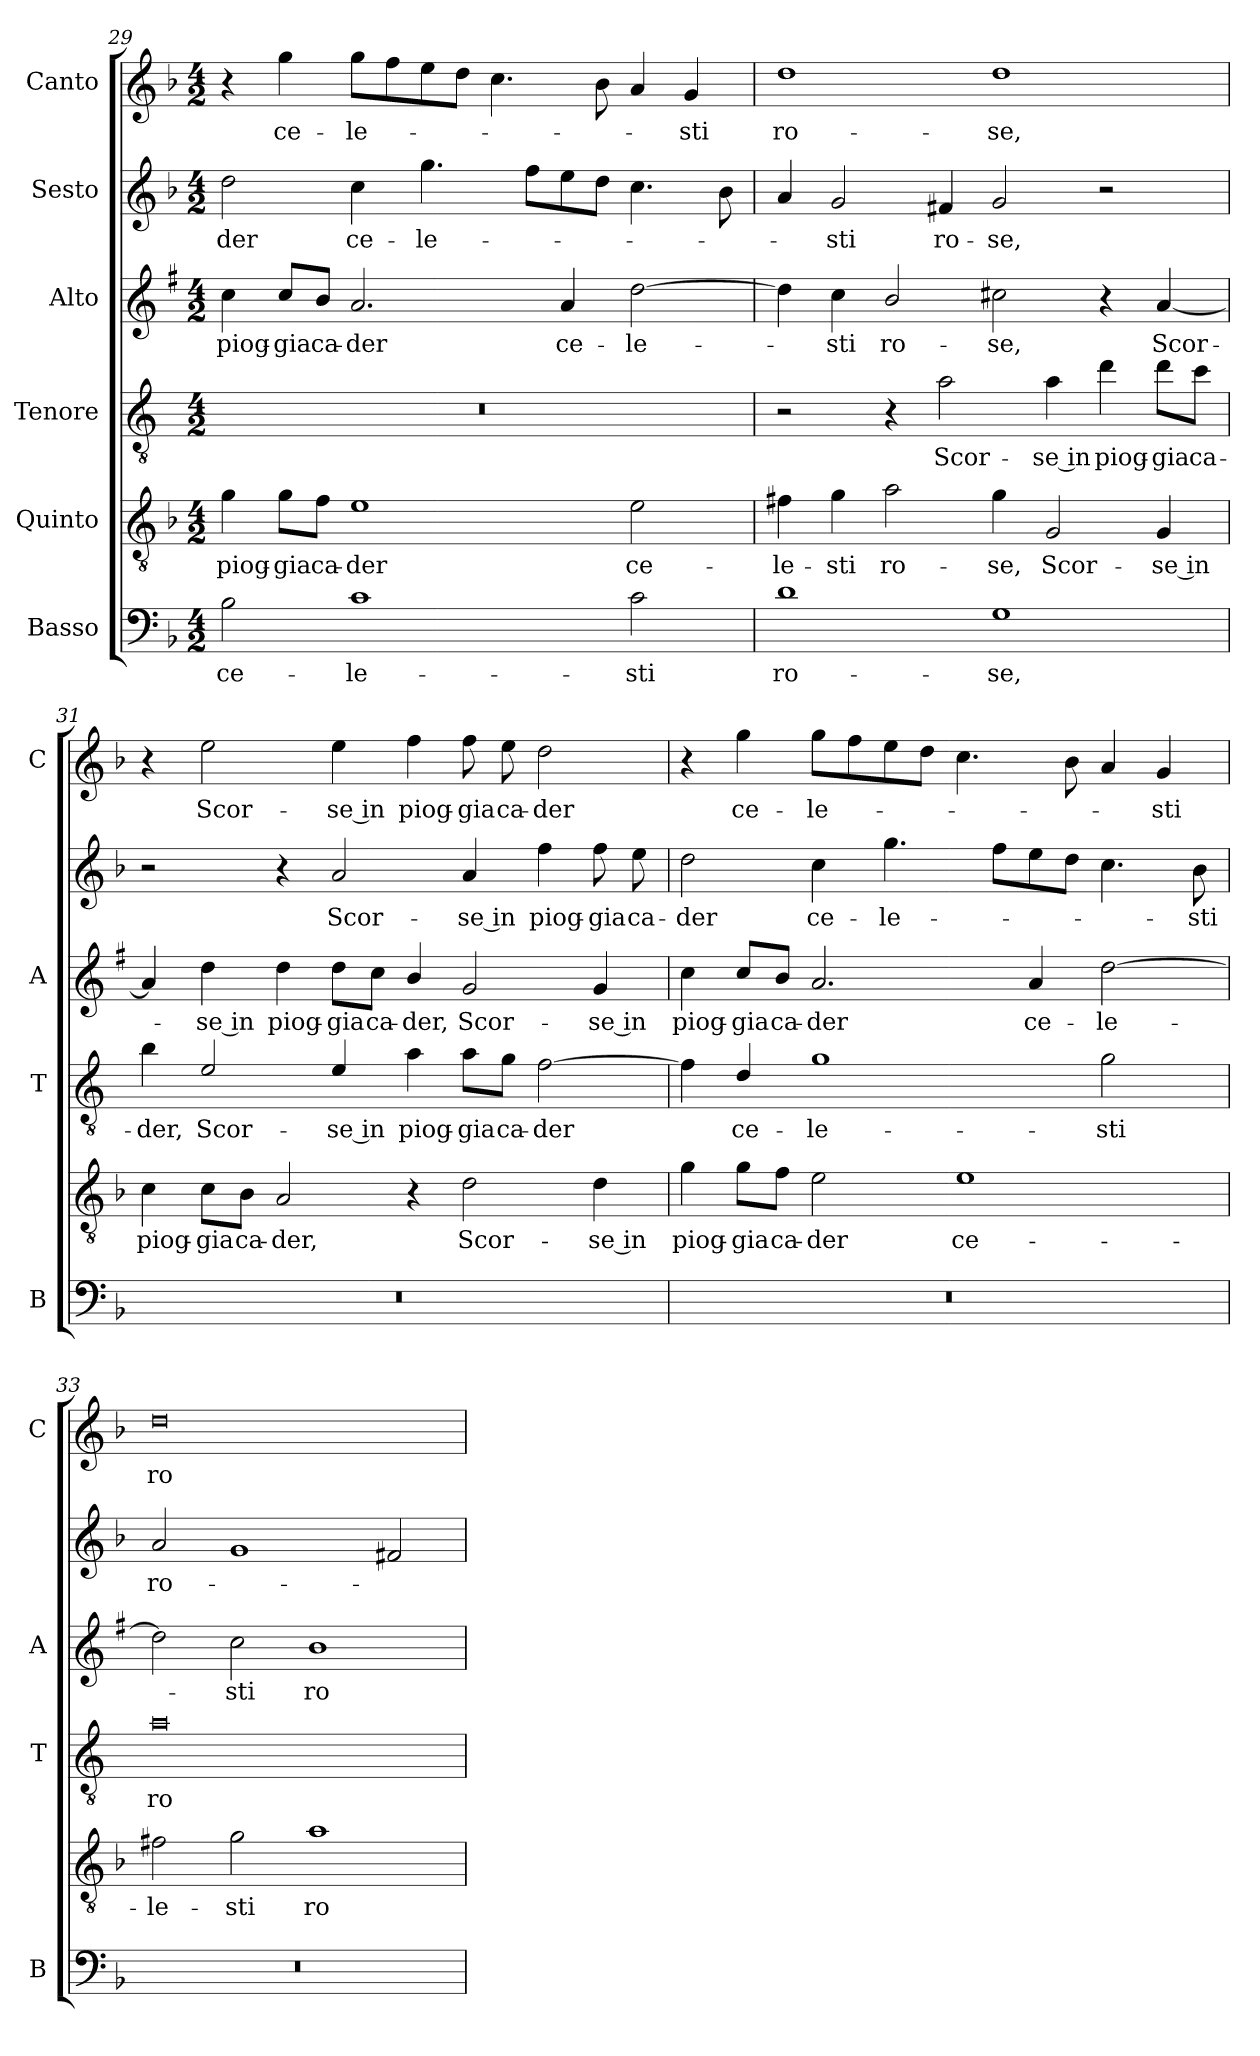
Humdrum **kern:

**kern	**text	**kern	**text	**kern	**text	**kern	**text	**kern	**text	**kern	**text
*part6	*part6	*part5	*part5	*part4	*part4	*part3	*part3	*part2	*part2	*part1	*part1
*staff6	*staff6	*staff5	*staff5	*staff4	*staff4	*staff3	*staff3	*staff2	*staff2	*staff1	*staff1
*I"Basso	*	*I"Quinto	*	*I"Tenore	*	*I"Alto	*	*I"Sesto	*	*I"Canto	*
*I'B	*	*	*	*I'T	*	*I'A	*	*	*	*I'C	*
*clefF4	*	*clefGv2	*	*clefGv2	*	*clefG2	*	*clefG2	*	*clefG2	*
*	*	*	*	*ITrd4c7	*	*ITrd1c2	*	*	*	*	*
*k[b-]	*	*k[b-]	*	*k[b-]	*	*k[b-]	*	*k[b-]	*	*k[b-]	*
*F:	*	*F:	*	*F:	*	*F:	*	*F:	*	*F:	*
*M4/2	*	*M4/2	*	*M4/2	*	*M4/2	*	*M4/2	*	*M4/2	*
=29	=29	=29	=29	=29	=29	=29	=29	=29	=29	=29	=29
!	!LO:LY:b	!	!LO:LY:b	!	!	!	!LO:LY:b	!	!LO:LY:b	!	!
2B-\	ce-	4g\	piog-	0r	.	4b-\	piog-	2dd\	-der	4r	.
!	!	!	!LO:LY:b	!	!	!	!LO:LY:b	!	!	!	!LO:LY:b
.	.	8g\L	-gia	.	.	8b-/L	-gia	.	.	4gg\	ce-
!	!	!	!LO:LY:b	!	!	!	!LO:LY:b	!	!	!	!
.	.	8f\J	ca-	.	.	8a/J	ca-	.	.	.	.
!	!LO:LY:b	!	!LO:LY:b	!	!	!	!LO:LY:b	!	!LO:LY:b	!	!LO:LY:b
1c	-le-	1e	-der	.	.	2.g/	-der	4cc\	ce-	8gg\L	-le-
.	.	.	.	.	.	.	.	.	.	8ff\	.
!	!	!	!	!	!	!	!	!	!LO:LY:b	!	!
.	.	.	.	.	.	.	.	4.gg\	-le-	8ee\	.
.	.	.	.	.	.	.	.	.	.	8dd\J	.
.	.	.	.	.	.	.	.	.	.	4.cc\	.
.	.	.	.	.	.	.	.	8ff\L	.	.	.
!	!	!	!	!	!	!	!LO:LY:b	!	!	!	!
.	.	.	.	.	.	4g/	ce-	8ee\	.	.	.
.	.	.	.	.	.	.	.	8dd\J	.	8b-\	.
!	!LO:LY:b	!	!LO:LY:b	!	!	!	!LO:LY:b	!	!	!	!
2c\	-sti	2e\	ce-	.	.	[2cc\	-le-	4.cc\	.	4a/	.
!	!	!	!	!	!	!	!	!	!	!	!LO:LY:b
.	.	.	.	.	.	.	.	.	.	4g/	-sti
.	.	.	.	.	.	.	.	8b-\	.	.	.
!!LO:LB:g=z
=30	=30	=30	=30	=30	=30	=30	=30	=30	=30	=30	=30
!	!LO:LY:b	!	!LO:LY:b	!	!	!	!	!	!	!	!LO:LY:b
1d	ro-	4f#X\	-le-	2r	.	4cc\]	.	4a/	.	1dd	ro-
!	!	!	!LO:LY:b	!	!	!	!LO:LY:b	!	!LO:LY:b	!	!
.	.	4g\	-sti	.	.	4b-\	-sti	2g/	-sti	.	.
!	!	!	!LO:LY:b	!	!	!	!LO:LY:b	!	!	!	!
.	.	2a\	ro-	4r	.	2a/	ro-	.	.	.	.
!	!	!	!	!	!LO:LY:b	!	!	!	!LO:LY:b	!	!
.	.	.	.	2d\	Scor-	.	.	4f#X/	ro-	.	.
!	!LO:LY:b	!	!LO:LY:b	!	!	!	!LO:LY:b	!	!LO:LY:b	!	!LO:LY:b
1G	-se,	4g\	-se,	.	.	2bn\	-se,	2g/	-se,	1dd	-se,
!	!	!	!LO:LY:b	!	!LO:LY:b	!	!	!	!	!	!
.	.	2G/	Scor-	4d\	-se in	.	.	.	.	.	.
!	!	!	!	!	!LO:LY:b	!	!	!	!	!	!
.	.	.	.	4g\	piog-	4r	.	2r	.	.	.
!	!	!	!LO:LY:b	!	!LO:LY:b	!	!LO:LY:b	!	!	!	!
.	.	4G/	-se in	8g\L	-gia	[4g/	Scor-	.	.	.	.
!	!	!	!	!	!LO:LY:b	!	!	!	!	!	!
.	.	.	.	8f\J	ca-	.	.	.	.	.	.
=31	=31	=31	=31	=31	=31	=31	=31	=31	=31	=31	=31
!	!	!	!LO:LY:b	!	!LO:LY:b	!	!	!	!	!	!
0r	.	4c\	piog-	4e\	-der,	4g/]	.	2r	.	4r	.
!	!	!	!LO:LY:b	!	!LO:LY:b	!	!LO:LY:b	!	!	!	!LO:LY:b
.	.	8c\L	-gia	2A/	Scor-	4cc\	-se in	.	.	2ee\	Scor-
!	!	!	!LO:LY:b	!	!	!	!	!	!	!	!
.	.	8B-\J	ca-	.	.	.	.	.	.	.	.
!	!	!	!LO:LY:b	!	!	!	!LO:LY:b	!	!	!	!
.	.	2A/	-der,	.	.	4cc\	piog-	4r	.	.	.
!	!	!	!	!	!LO:LY:b	!	!LO:LY:b	!	!LO:LY:b	!	!LO:LY:b
.	.	.	.	4A/	-se in	8cc\L	-gia	2a/	Scor-	4ee\	-se in
!	!	!	!	!	!	!	!LO:LY:b	!	!	!	!
.	.	.	.	.	.	8b-\J	ca-	.	.	.	.
!	!	!	!	!	!LO:LY:b	!	!LO:LY:b	!	!	!	!LO:LY:b
.	.	4r	.	4d\	piog-	4a/	-der,	.	.	4ff\	piog-
!	!	!	!LO:LY:b	!	!LO:LY:b	!	!LO:LY:b	!	!LO:LY:b	!	!LO:LY:b
.	.	2d\	Scor-	8d\L	-gia	2f/	Scor-	4a/	-se in	8ff\	-gia
!	!	!	!	!	!LO:LY:b	!	!	!	!	!	!LO:LY:b
.	.	.	.	8c\J	ca-	.	.	.	.	8ee\	ca-
!	!	!	!	!	!LO:LY:b	!	!	!	!LO:LY:b	!	!LO:LY:b
.	.	.	.	[2B-\	-der	.	.	4ff\	piog-	2dd\	-der
!	!	!	!LO:LY:b	!	!	!	!LO:LY:b	!	!LO:LY:b	!	!
.	.	4d\	-se in	.	.	4f/	-se in	8ff\	-gia	.	.
!	!	!	!	!	!	!	!	!	!LO:LY:b	!	!
.	.	.	.	.	.	.	.	8ee\	ca-	.	.
=32	=32	=32	=32	=32	=32	=32	=32	=32	=32	=32	=32
!	!	!	!LO:LY:b	!	!	!	!LO:LY:b	!	!LO:LY:b	!	!
0r	.	4g\	piog-	4B-\]	.	4b-\	piog-	2dd\	-der	4r	.
!	!	!	!LO:LY:b	!	!LO:LY:b	!	!LO:LY:b	!	!	!	!LO:LY:b
.	.	8g\L	-gia	4G/	ce-	8b-/L	-gia	.	.	4gg\	ce-
!	!	!	!LO:LY:b	!	!	!	!LO:LY:b	!	!	!	!
.	.	8f\J	ca-	.	.	8a/J	ca-	.	.	.	.
!	!	!	!LO:LY:b	!	!LO:LY:b	!	!LO:LY:b	!	!LO:LY:b	!	!LO:LY:b
.	.	2e\	-der	1c	-le-	2.g/	-der	4cc\	ce-	8gg\L	-le-
.	.	.	.	.	.	.	.	.	.	8ff\	.
!	!	!	!	!	!	!	!	!	!LO:LY:b	!	!
.	.	.	.	.	.	.	.	4.gg\	-le-	8ee\	.
.	.	.	.	.	.	.	.	.	.	8dd\J	.
!	!	!	!LO:LY:b	!	!	!	!	!	!	!	!
.	.	1e	ce-	.	.	.	.	.	.	4.cc\	.
.	.	.	.	.	.	.	.	8ff\L	.	.	.
!	!	!	!	!	!	!	!LO:LY:b	!	!	!	!
.	.	.	.	.	.	4g/	ce-	8ee\	.	.	.
.	.	.	.	.	.	.	.	8dd\J	.	8b-\	.
!	!	!	!	!	!LO:LY:b	!	!LO:LY:b	!	!	!	!
.	.	.	.	2c\	-sti	[2cc\	-le-	4.cc\	.	4a/	.
!	!	!	!	!	!	!	!	!	!	!	!LO:LY:b
.	.	.	.	.	.	.	.	.	.	4g/	-sti
!	!	!	!	!	!	!	!	!	!LO:LY:b	!	!
.	.	.	.	.	.	.	.	8b-\	-sti	.	.
!!LO:LB:g=z
=33	=33	=33	=33	=33	=33	=33	=33	=33	=33	=33	=33
!	!	!	!LO:LY:b	!	!LO:LY:b	!	!	!	!LO:LY:b	!	!LO:LY:b
0r	.	2f#X\	-le-	0d	ro-	2cc\]	.	2a/	ro-	0dd	ro-
!	!	!	!LO:LY:b	!	!	!	!LO:LY:b	!	!	!	!
.	.	2g\	-sti	.	.	2b-\	-sti	1g	.	.	.
!	!	!	!LO:LY:b	!	!	!	!LO:LY:b	!	!	!	!
.	.	1a	ro-	.	.	1a	ro-	.	.	.	.
.	.	.	.	.	.	.	.	2f#X/	.	.	.
=	=	=	=	=	=	=	=	=	=	=	=
*-	*-	*-	*-	*-	*-	*-	*-	*-	*-	*-	*-
